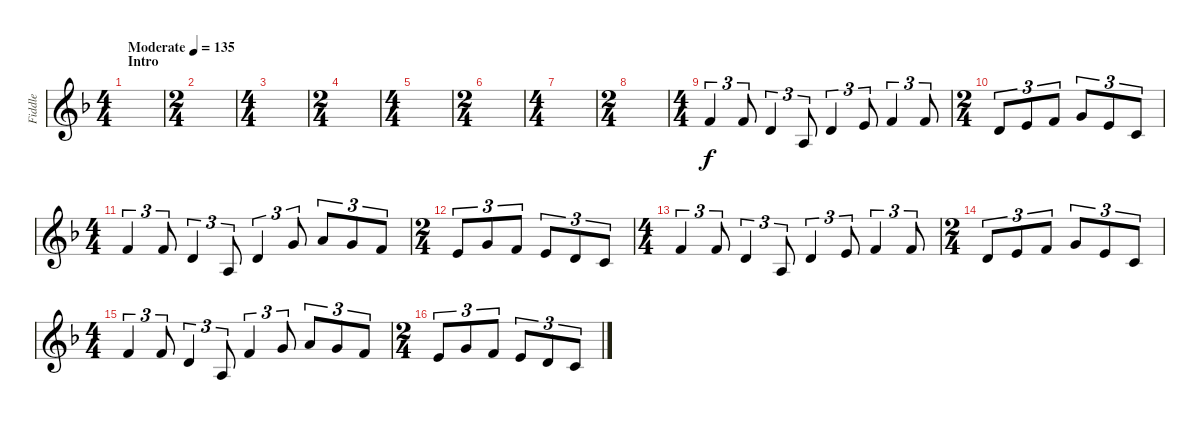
\track ("Fiddle" "Fiddle") {instrument fiddle}
\staff {score}
\tuning (E4 B3 G3 D3 A2 D2) {hide}
\ts (4 4)
\section ("" "Intro")
\tempo (135 "Moderate")
\clef g2
\ks dminor
|
\ts (2 4)
|
\ts (4 4)
|
\ts (2 4)
|
\ts (4 4)
|
\ts (2 4)
|
\ts (4 4)
|
\ts (2 4)
|
\ts (4 4)
1.1.4{tu (3 2)} 1.1.8{tu (3 2)} 3.2.4{tu (3 2)} 2.3.8{tu (3 2)} 3.2.4{tu (3 2)} 0.1.8{tu (3 2)} 1.1.4{tu (3 2)} 1.1.8{tu (3 2)} |
\ts (2 4)
3.2.8{tu (3 2)} 0.1.8{tu (3 2)} 1.1.8{tu (3 2)} 3.1.8{tu (3 2)} 0.1.8{tu (3 2)} 1.2.8{tu (3 2)} |
\ts (4 4)
1.1.4{tu (3 2)} 1.1.8{tu (3 2)} 3.2.4{tu (3 2)} 2.3.8{tu (3 2)} 3.2.4{tu (3 2)} 3.1.8{tu (3 2)} 5.1.8{tu (3 2)} 3.1.8{tu (3 2)} 1.1.8{tu (3 2)} |
\ts (2 4)
0.1.8{tu (3 2)} 3.1.8{tu (3 2)} 1.1.8{tu (3 2)} 0.1.8{tu (3 2)} 3.2.8{tu (3 2)} 1.2.8{tu (3 2)} |
\ts (4 4)
1.1.4{tu (3 2)} 1.1.8{tu (3 2)} 3.2.4{tu (3 2)} 2.3.8{tu (3 2)} 3.2.4{tu (3 2)} 0.1.8{tu (3 2)} 1.1.4{tu (3 2)} 1.1.8{tu (3 2)} |
\ts (2 4)
3.2.8{tu (3 2)} 0.1.8{tu (3 2)} 1.1.8{tu (3 2)} 3.1.8{tu (3 2)} 0.1.8{tu (3 2)} 1.2.8{tu (3 2)} |
\ts (4 4)
1.1.4{tu (3 2)} 1.1.8{tu (3 2)} 3.2.4{tu (3 2)} 2.3.8{tu (3 2)} 1.1.4{tu (3 2)} 3.1.8{tu (3 2)} 5.1.8{tu (3 2)} 3.1.8{tu (3 2)} 1.1.8{tu (3 2)} |
\ts (2 4)
0.1.8{tu (3 2)} 3.1.8{tu (3 2)} 1.1.8{tu (3 2)} 0.1.8{tu (3 2)} 3.2.8{tu (3 2)} 1.2.8{tu (3 2)}
